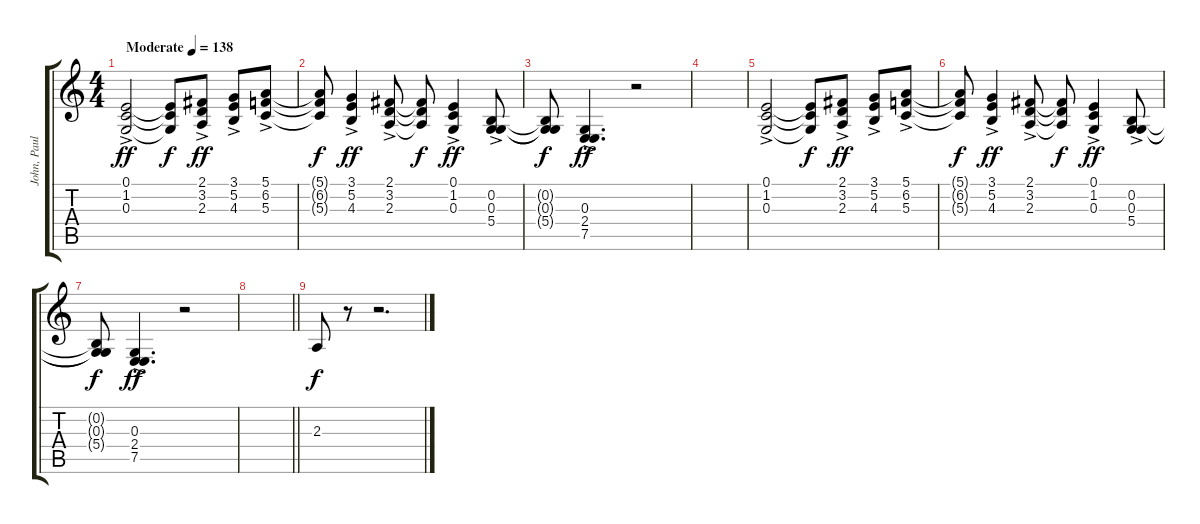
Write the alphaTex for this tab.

\track ("John, Paul, George" "John, Paul") {instrument altosax}
\staff {score tabs}
\tuning (E4 B3 G3 D3 A2 E2) {hide}
\ts (4 4)
\tempo (138 "Moderate")
\clef g2
\ks c
(0.1 1.2{ac} 0.3{ac}).2{dy ff instrument altosax} (0.1{t} 1.2{t} 0.3{t}).8{dy f} (2.1 3.2{ac} 2.3{ac}).8{dy ff} (3.1 5.2{ac} 4.3{ac}).8 (5.1 6.2{ac} 5.3{ac}).8 |
(5.1{t} 6.2{t} 5.3{t}).8{dy f} (3.1 5.2{ac} 4.3{ac}).4{dy ff} (2.1 3.2{ac} 2.3{ac}).8 (2.1{t} 3.2{t} 2.3{t}).8{dy f} (0.1 1.2{ac} 0.3{ac}).4{dy ff} (0.2 0.3{ac} 5.4{ac}).8 |
(0.2{t} 0.3{t} 5.4{t}).8{dy f} (0.3 2.4{ac} 7.5{ac}).4{d dy ff} r.2 |
|
(0.1 1.2{ac} 0.3{ac}).2 (0.1{t} 1.2{t} 0.3{t}).8{dy f} (2.1 3.2{ac} 2.3{ac}).8{dy ff} (3.1 5.2{ac} 4.3{ac}).8 (5.1 6.2{ac} 5.3{ac}).8 |
(5.1{t} 6.2{t} 5.3{t}).8{dy f} (3.1 5.2{ac} 4.3{ac}).4{dy ff} (2.1 3.2{ac} 2.3{ac}).8 (2.1{t} 3.2{t} 2.3{t}).8{dy f} (0.1 1.2{ac} 0.3{ac}).4{dy ff} (0.2 0.3{ac} 5.4{ac}).8 |
(0.2{t} 0.3{t} 5.4{t}).8{dy f} (0.3 2.4{ac} 7.5{ac}).4{d dy ff} r.2 |
\barLineRight lightlight
|
2.3.8{dy f} r.8 r.2{d}
